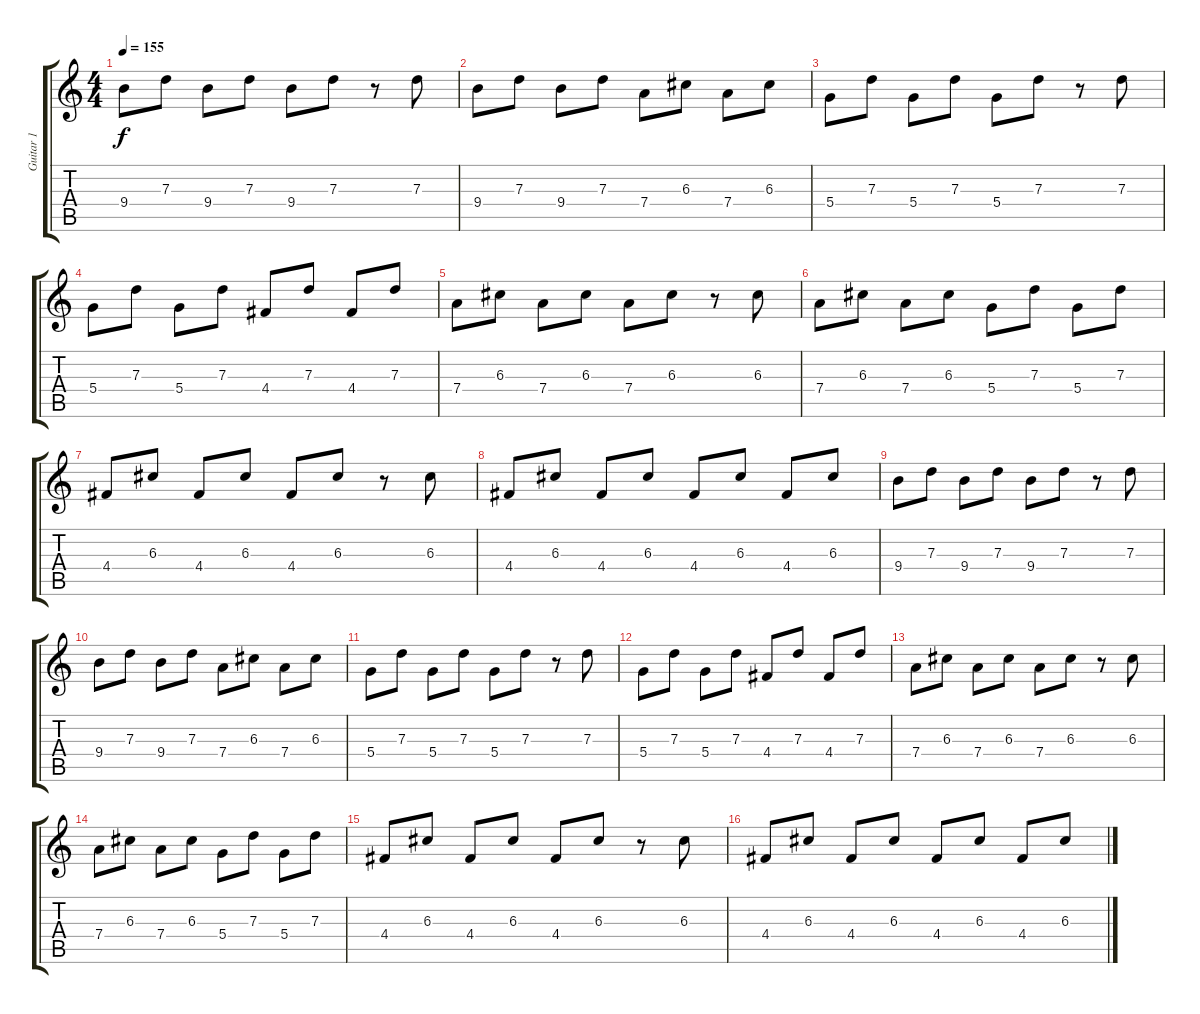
\track ("Guitar 1" "Guitar 1") {instrument electricguitarmuted}
\staff {score tabs}
\tuning (E4 B3 G3 D3 A2 E2) {hide}
\ts (4 4)
\tempo 155
\clef g2
\ks c
9.4.8{dy f} 7.3.8 9.4.8 7.3.8 9.4.8 7.3.8 r.8 7.3.8 |
9.4.8 7.3.8 9.4.8 7.3.8 7.4.8 6.3.8 7.4.8 6.3.8 |
5.4.8 7.3.8 5.4.8 7.3.8 5.4.8 7.3.8 r.8 7.3.8 |
5.4.8 7.3.8 5.4.8 7.3.8 4.4.8 7.3.8 4.4.8 7.3.8 |
7.4.8 6.3.8 7.4.8 6.3.8 7.4.8 6.3.8 r.8 6.3.8 |
7.4.8 6.3.8 7.4.8 6.3.8 5.4.8 7.3.8 5.4.8 7.3.8 |
4.4.8 6.3.8 4.4.8 6.3.8 4.4.8 6.3.8 r.8 6.3.8 |
4.4.8 6.3.8 4.4.8 6.3.8 4.4.8 6.3.8 4.4.8 6.3.8 |
9.4.8 7.3.8 9.4.8 7.3.8 9.4.8 7.3.8 r.8 7.3.8 |
9.4.8 7.3.8 9.4.8 7.3.8 7.4.8 6.3.8 7.4.8 6.3.8 |
5.4.8 7.3.8 5.4.8 7.3.8 5.4.8 7.3.8 r.8 7.3.8 |
5.4.8 7.3.8 5.4.8 7.3.8 4.4.8 7.3.8 4.4.8 7.3.8 |
7.4.8 6.3.8 7.4.8 6.3.8 7.4.8 6.3.8 r.8 6.3.8 |
7.4.8 6.3.8 7.4.8 6.3.8 5.4.8 7.3.8 5.4.8 7.3.8 |
4.4.8 6.3.8 4.4.8 6.3.8 4.4.8 6.3.8 r.8 6.3.8 |
4.4.8 6.3.8 4.4.8 6.3.8 4.4.8 6.3.8 4.4.8 6.3.8
